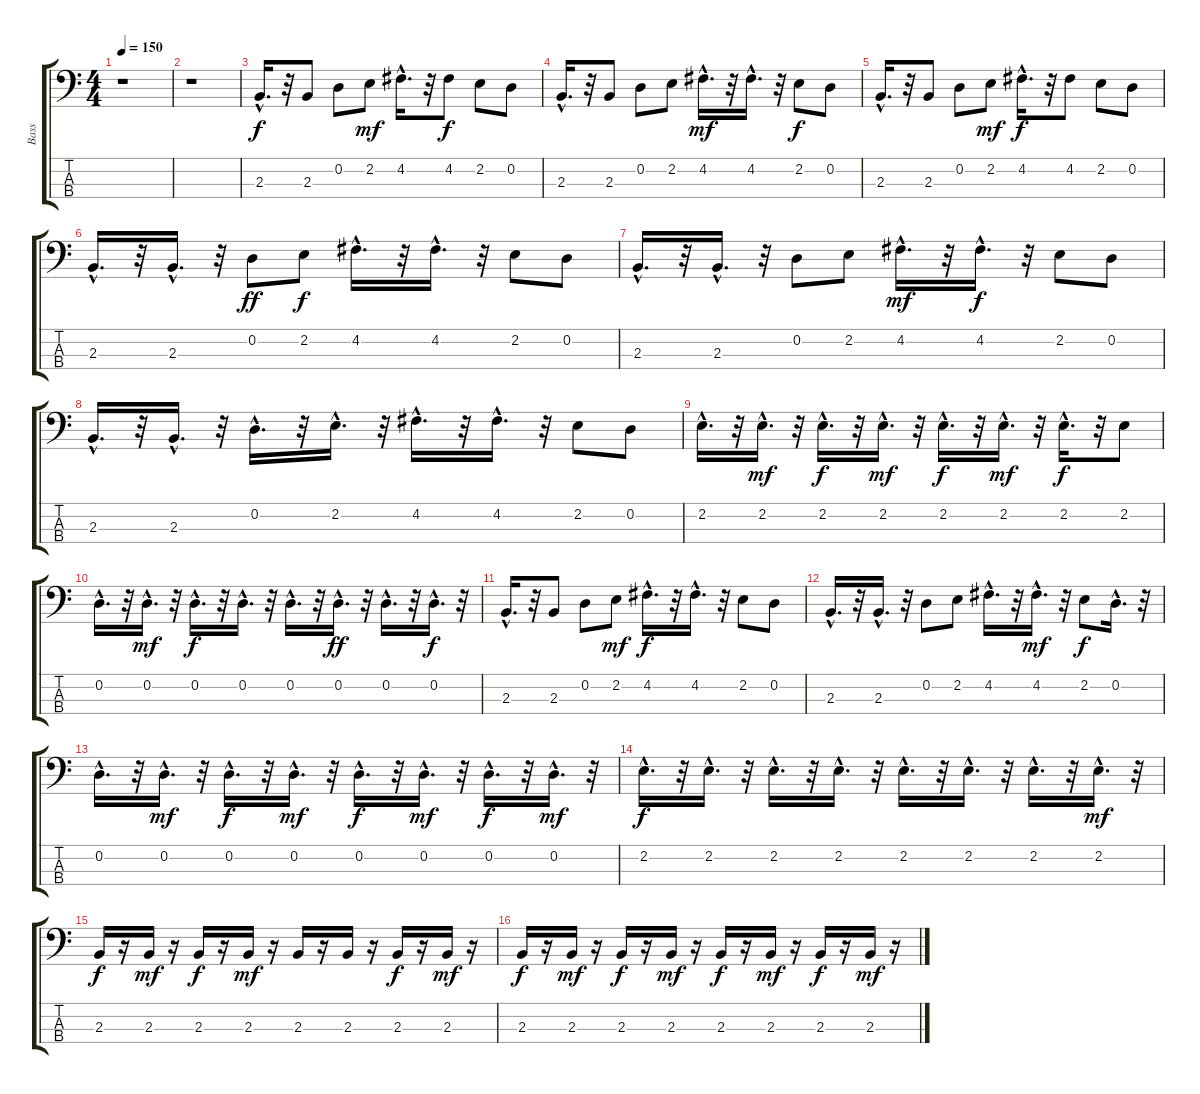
\track ("Bass" "Bass") {instrument acousticbass}
\staff {score tabs}
\tuning (G2 D2 A1 E1) {hide}
\ts (4 4)
\tempo 150
\clef f4
\ks c
r.1{dy f instrument acousticbass} |
r.1 |
2.3{hac}.16{d} r.32 2.3.8 0.2.8 2.2.8{dy mf} 4.2{hac}.16{d} r.32 4.2.8{dy f} 2.2.8 0.2.8 |
2.3{hac}.16{d} r.32 2.3.8 0.2.8 2.2.8 4.2{hac}.16{d dy mf} r.32 4.2{hac}.16{d} r.32 2.2.8{dy f} 0.2.8 |
2.3{hac}.16{d} r.32 2.3.8 0.2.8 2.2.8{dy mf} 4.2{hac}.16{d dy f} r.32 4.2.8 2.2.8 0.2.8 |
2.3{hac}.16{d} r.32 2.3{hac}.16{d} r.32 0.2.8{dy ff} 2.2.8{dy f} 4.2{hac}.16{d} r.32 4.2{hac}.16{d} r.32 2.2.8 0.2.8 |
2.3{hac}.16{d} r.32 2.3{hac}.16{d} r.32 0.2.8 2.2.8 4.2{hac}.16{d dy mf} r.32 4.2{hac}.16{d dy f} r.32 2.2.8 0.2.8 |
2.3{hac}.16{d} r.32 2.3{hac}.16{d} r.32 0.2{hac}.16{d} r.32 2.2{hac}.16{d} r.32 4.2{hac}.16{d} r.32 4.2{hac}.16{d} r.32 2.2.8 0.2.8 |
2.2{hac}.16{d} r.32 2.2{hac}.16{d dy mf} r.32 2.2{hac}.16{d dy f} r.32 2.2{hac}.16{d dy mf} r.32 2.2{hac}.16{d dy f} r.32 2.2{hac}.16{d dy mf} r.32 2.2{hac}.16{d dy f} r.32 2.2.8 |
0.2{hac}.16{d} r.32 0.2{hac}.16{d dy mf} r.32 0.2{hac}.16{d dy f} r.32 0.2{hac}.16{d} r.32 0.2{hac}.16{d} r.32 0.2{hac}.16{d dy ff} r.32 0.2{hac}.16{d} r.32 0.2{hac}.16{d dy f} r.32 |
2.3{hac}.16{d} r.32 2.3.8 0.2.8 2.2.8{dy mf} 4.2{hac}.16{d dy f} r.32 4.2{hac}.16{d} r.32 2.2.8 0.2.8 |
2.3{hac}.16{d} r.32 2.3{hac}.16{d} r.32 0.2.8 2.2.8 4.2{hac}.16{d} r.32 4.2{hac}.16{d dy mf} r.32 2.2.8{dy f} 0.2{hac}.16{d} r.32 |
0.2{hac}.16{d} r.32 0.2{hac}.16{d dy mf} r.32 0.2{hac}.16{d dy f} r.32 0.2{hac}.16{d dy mf} r.32 0.2{hac}.16{d dy f} r.32 0.2{hac}.16{d dy mf} r.32 0.2{hac}.16{d dy f} r.32 0.2{hac}.16{d dy mf} r.32 |
2.2{hac}.16{d dy f} r.32 2.2{hac}.16{d} r.32 2.2{hac}.16{d} r.32 2.2{hac}.16{d} r.32 2.2{hac}.16{d} r.32 2.2{hac}.16{d} r.32 2.2{hac}.16{d} r.32 2.2{hac}.16{d dy mf} r.32 |
2.3.16{dy f} r.16 2.3.16{dy mf} r.16 2.3.16{dy f} r.16 2.3.16{dy mf} r.16 2.3.16 r.16 2.3.16 r.16 2.3.16{dy f} r.16 2.3.16{dy mf} r.16 |
2.3.16{dy f} r.16 2.3.16{dy mf} r.16 2.3.16{dy f} r.16 2.3.16{dy mf} r.16 2.3.16{dy f} r.16 2.3.16{dy mf} r.16 2.3.16{dy f} r.16 2.3.16{dy mf} r.16
